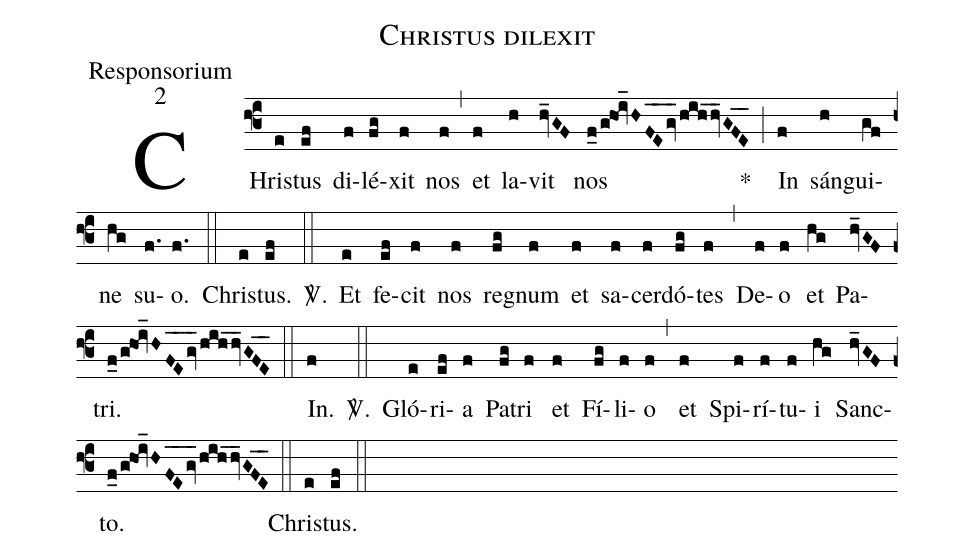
name:Christus dilexit;
office-part:Responsorium;
mode:2;
%%
(f3)
CHris(e)tus(ef) di(f)lé(fg)xit(f) nos(f) (,)
et(f) la(h)vit(hv_GF) nos(f_0/ghOi_HF_E_gv_hih_51hv_GF_E_) *(;)
In(f) sán(h)gui(gf)ne(hg) su(f.)o.(f.) (::)
Chris(e)tus.(ef) <sp>V/</sp>.(::)
Et(e) fe(ef)cit(f) nos(f) re(fg)gnum(f) et(f) sa(f)cer(f)dó(fg)tes(f) (,)
De(f)o(f) et(hg) Pa(hv_GF)tri.(f_0/ghOi_HF_E_gv_hih_51hv_GF_E_) (::)
In.(f) <sp>V/</sp>.(::)
Gló(e)ri(ef)a(f) Pa(fg)tri(f) et(f) Fí(fg)li(f)o(f) (,)
et(f) Spi(f)rí(f)tu(f)i(hg) Sanc(hv_GF)to.(f_0/ghOi_HF_E_gv_hih_51hv_GF_E_) (::)
Chris(e)tus.(ef) (::)
